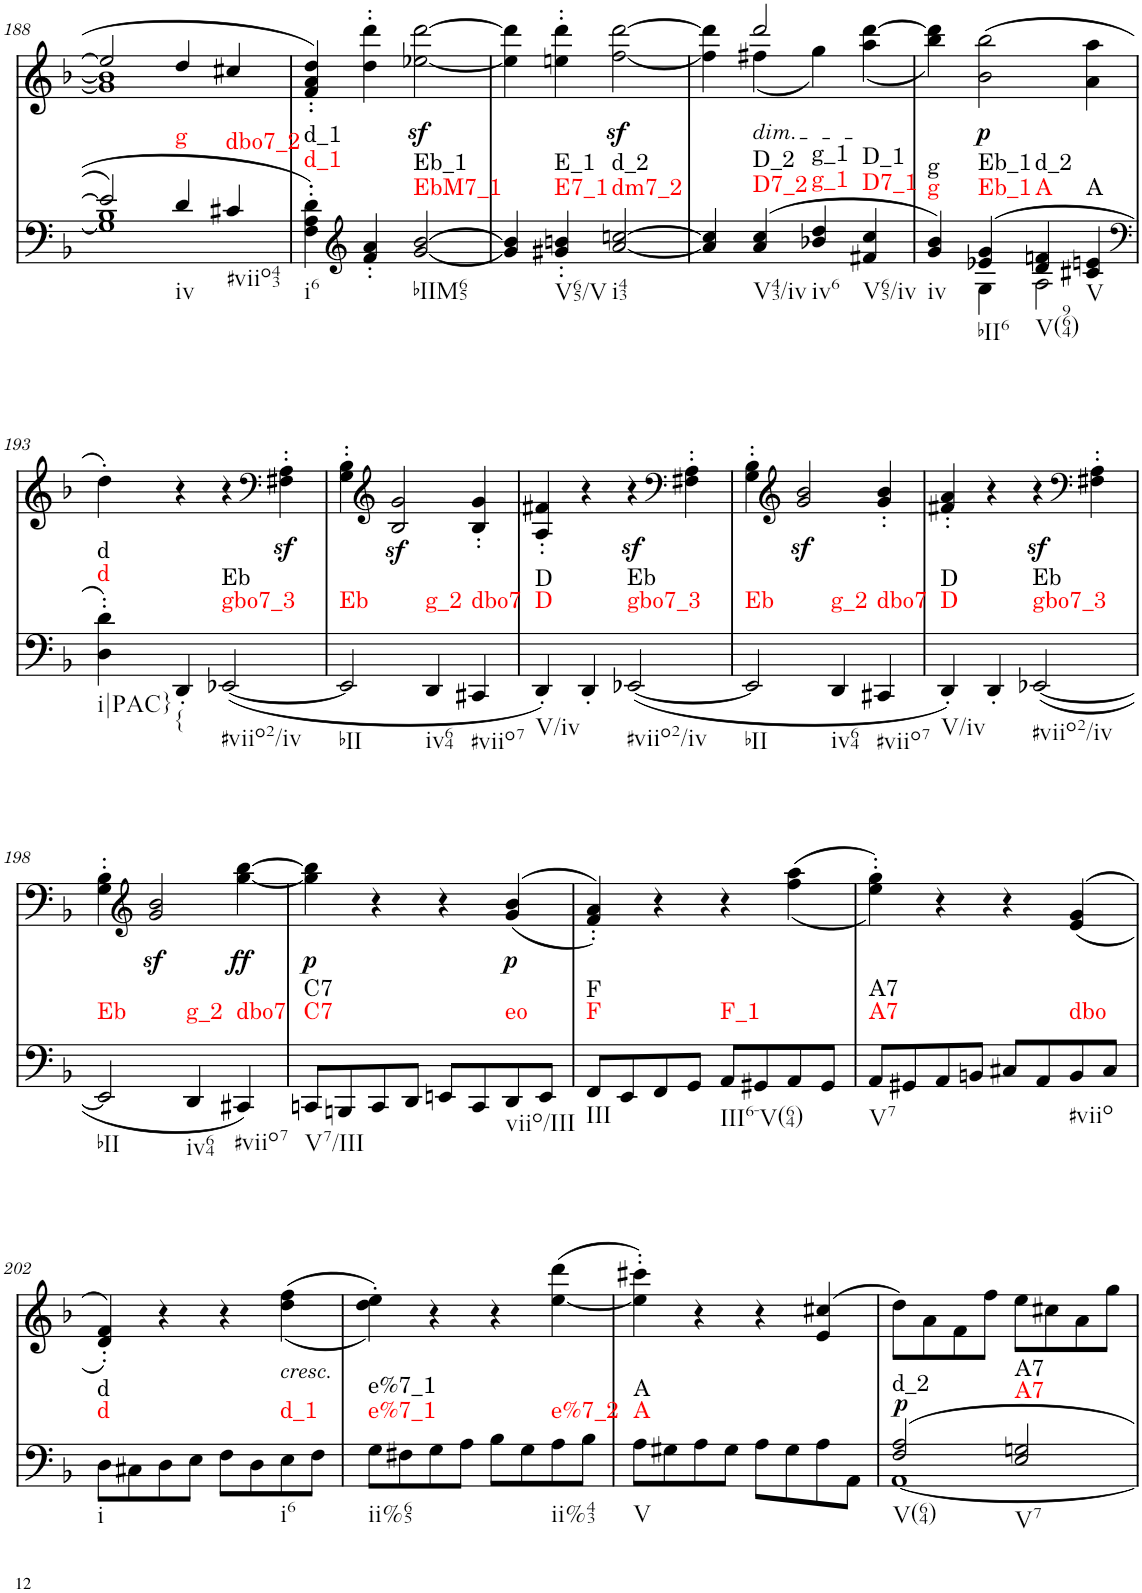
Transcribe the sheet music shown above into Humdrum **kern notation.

**kern	**dynam	**harte	**kern	**text	**dynam
*part2	*part2	*part2	*part1	*part1	*part1
*staff2	*staff2	*	*staff1	*staff1	*staff1
*I"piano	*	*	*I"piano	*	*
*I'Pno	*	*	*I'Pno	*	*
!!LO:PB:g=z
*clefF4	*	*	*clefG2	*	*
*k[b-]	*	*	*k[b-]	*	*
*d:	*	*	*d:	*	*
*M4/4	*	*	*M4/4	*	*
=188	=188	=188	=188	=188	=188
*^	*	*	*^	*	*
2e-/]	1G] 1B-	.	.	2ee-/]	1g] 1b-]	.	.
!	!	!	!LO:H:kt=g	!	!	!	!
4d/	.	.	N	4dd/	.	.	.
!	!	!	!LO:H:kt=dbo7_2	!	!	!	!
4c#X/	.	.	N	4cc#X/	.	.	.
*v	*v	*	*	*	*	*	*
*	*	*	*v	*v	*	*
=189	=189	=189	=189	=189	=189
!	!	!LO:H:n=1:kt=d_1	!	!	!
!	!	!LO:H:n=2:kt=d_1	!	!	!
4F\' 4A\' 4d\'	.	N N	4f/' 4a/' 4dd/'	.	.
*clefG2	*	*	*	*	*
4f/' 4a/'	.	.	4dd\' 4ddd\'	.	.
!	!	!LO:H:n=1:kt=EbM7_1	!	!	!
!	!	!LO:H:n=2:kt=Eb_1	!	!	!
[2g/ [2b-/	.	N N	[2ee-X\z< [2ddd\z<	.	.
=190	=190	=190	=190	=190	=190
4g/] 4b-/]	.	.	4ee-\] 4ddd\]	.	.
!	!	!LO:H:n=1:kt=E7_1	!	!	!
!	!	!LO:H:n=2:kt=E_1	!	!	!
4g#X/' 4bn/'	.	N N	4een\' 4ddd\'	.	.
!	!	!LO:H:n=1:kt=dm7_2	!	!	!
!	!	!LO:H:n=2:kt=d_2	!	!	!
[2a/ [2ccn/	.	N N	[2ff\z< [>2ddd\z<	.	.
=191	=191	=191	=191	=191	=191
*	*	*	*^	*	*
4a/] 4cc/]	.	.	4ryy	4ff\] 4ddd\]	.	.
!	!	!LO:H:n=1:kt=D7_2	!LO:TX:b:i:t=dim.	!	!	!
!	!	!LO:H:n=2:kt=D_2	!	!	!	!
(>4a/ 4cc/	.	N N	2ddd/	(4ff#X\	.	.
!	!	!LO:H:n=1:kt=g_1	!	!	!	!
!	!	!LO:H:n=2:kt=g_1	!	!	!	!
4b-X/ 4dd/	.	N N	.	4gg\)	.	.
!	!	!LO:H:n=1:kt=D7_1	!	!	!	!
!	!	!LO:H:n=2:kt=D_1	!	!	!	!
4f#X/ 4cc/	.	N N	4ryy	(4aa\ [>4ddd\	.	.
=192	=192	=192	=192	=192	=192	=192
*^	*	*	*	*	*	*
!	!	!	!LO:H:n=1:kt=g	!	!	!	!
!	!	!	!LO:H:n=2:kt=g	!	!	!	!
*	*	*	*	*v	*v	*	*
4g/ 4b-/)	4ryy	.	N N	4bb-\ 4ddd\])	.	.
!	!	!	!LO:H:n=1:kt=Eb_1	!	!LO:LY:b	!LO:DY:b
!	!	!	!LO:H:n=2:kt=Eb_1	!	!	!
(4e-X/ 4g/	4G\	.	N N	(2b-\ 2bb-\	p	p
!	!	!	!LO:H:n=1:kt=A	!	!	!
!	!	!	!LO:H:n=2:kt=d_2	!	!	!
4d/ 4fn/	2A\	.	N N	.	.	.
!	!	!	!LO:H:kt=A	!	!	!
4c#X/ 4en/	.	.	N	4a\ 4aa\	.	.
*v	*v	*	*	*	*	*
!!LO:LB:g=z
=193	=193	=193	=193	=193	=193
*clefF4	*	*	*	*	*
!	!	!LO:H:n=1:kt=d	!	!LO:LY:b	!
!	!	!LO:H:n=2:kt=d	!	!	!
4D\' 4d\')	.	N N	4dd'\)	f	.
!	!	!LO:H:kt={	!	!	!
4DD'/	.	N	4r	.	.
!	!	!LO:H:n=1:kt=gbo7_3	!	!	!
!	!	!LO:H:n=2:kt=Eb	!	!	!
(<[2EE-X/	.	N N	4r	.	.
*	*	*	*clefF4	*	*
.	.	.	4F#X\z<' 4A\z<'	.	.
=194	=194	=194	=194	=194	=194
!	!	!LO:H:kt=Eb	!	!	!
2EE-/]	.	N	4G\' 4B-\'	.	.
*	*	*	*clefG2	*	*
.	.	.	2B-/z< 2g/z<	.	.
!	!	!LO:H:kt=g_2	!	!	!
4DD/	.	N	.	.	.
!	!	!LO:H:kt=dbo7	!	!	!
4CC#X/	.	N	4B-/' 4g/'	.	.
=195	=195	=195	=195	=195	=195
!	!	!LO:H:n=1:kt=D	!	!	!
!	!	!LO:H:n=2:kt=D	!	!	!
4DD'/)	.	N N	4A/' 4f#X/'	.	.
4DD'/	.	.	4r	.	.
!	!	!LO:H:n=1:kt=gbo7_3	!	!	!LO:DY:b
!	!	!LO:H:n=2:kt=Eb	!	!	!
(<[2EE-X/	.	N N	4r	.	sf
*	*	*	*clefF4	*	*
.	.	.	4F#X\' 4A\'	.	.
=196	=196	=196	=196	=196	=196
!	!	!LO:H:kt=Eb	!	!	!
2EE-/]	.	N	4G\' 4B-\'	.	.
*	*	*	*clefG2	*	*
.	.	.	2g/z< 2b-/z<	.	.
!	!	!LO:H:kt=g_2	!	!	!
4DD/	.	N	.	.	.
!	!	!LO:H:kt=dbo7	!	!	!
4CC#X/	.	N	4g/' 4b-/'	.	.
=197	=197	=197	=197	=197	=197
!	!	!LO:H:n=1:kt=D	!	!	!
!	!	!LO:H:n=2:kt=D	!	!	!
4DD'/)	.	N N	4f#X/' 4a/'	.	.
4DD'/	.	.	4r	.	.
!	!	!LO:H:n=1:kt=gbo7_3	!	!	!LO:DY:b
!	!	!LO:H:n=2:kt=Eb	!	!	!
(<[2EE-X/	.	N N	4r	.	sf
*	*	*	*clefF4	*	*
.	.	.	4F#X\' 4A\'	.	.
!!LO:LB:g=z
=198	=198	=198	=198	=198	=198
!	!	!LO:H:kt=Eb	!	!	!
2EE-/]	.	N	4G\' 4B-\'	.	.
*	*	*	*clefG2	*	*
.	.	.	2g/z< 2b-/z<	.	.
!	!	!LO:H:kt=g_2	!	!	!
4DD/	.	N	.	.	.
!	!	!LO:H:kt=dbo7	!	!LO:LY:b	!LO:DY:b
4CC#X/)	.	N	[4gg\ [4bb-\	ff	ff
=199	=199	=199	=199	=199	=199
!	!	!LO:H:n=1:kt=C7	!	!LO:LY:b	!LO:DY:b
!	!	!LO:H:n=2:kt=C7	!	!	!
8CCn/L	.	N N	4gg\] 4bb-\]	p	p
8BBBn/	.	.	.	.	.
8CC/	.	.	4r	.	.
8DD/J	.	.	.	.	.
8EEn/L	.	.	4r	.	.
8CC/	.	.	.	.	.
!	!	!LO:H:kt=eo	!	!LO:LY:b	!LO:DY:b
8DD/	.	N	((>4g/ 4b-/	p	p
8EE/J	.	.	.	.	.
=200	=200	=200	=200	=200	=200
!	!	!LO:H:n=1:kt=F	!	!	!
!	!	!LO:H:n=2:kt=F	!	!	!
8FF/L	.	N N	4f/' 4a/'))	.	.
8EE/	.	.	.	.	.
8FF/	.	.	4r	.	.
8GG/J	.	.	.	.	.
!	!	!LO:H:kt=F_1	!	!	!
8AA/L	.	N	4r	.	.
8GG#X/	.	.	.	.	.
8AA/	.	.	((<4ff\ 4aa\	.	.
8GG#/J	.	.	.	.	.
=201	=201	=201	=201	=201	=201
!	!	!LO:H:n=1:kt=A7	!	!	!
!	!	!LO:H:n=2:kt=A7	!	!	!
8AA/L	.	N N	4ee\' 4gg\'))	.	.
8GG#X/	.	.	.	.	.
8AA/	.	.	4r	.	.
8BBn/J	.	.	.	.	.
8C#X/L	.	.	4r	.	.
8AA/	.	.	.	.	.
!	!	!LO:H:kt=dbo	!	!	!
8BB/	.	N	(>(4e/ 4g/	.	.
8C#/J	.	.	.	.	.
!!LO:LB:g=z
=202	=202	=202	=202	=202	=202
!	!	!LO:H:n=1:kt=d	!	!	!
!	!	!LO:H:n=2:kt=d	!	!	!
8D\L	.	N N	4d/' 4f/'))	.	.
8C#X\	.	.	.	.	.
8D\	.	.	4r	.	.
8E\J	.	.	.	.	.
8F\L	.	.	4r	.	.
8D\	.	.	.	.	.
!	!	!	!LO:TX:b:i:t=cresc.	!	!
!	!	!LO:H:kt=d_1	!	!LO:LY:b	!
8E\	.	N	(<(4dd\ 4ff\	<	.
8F\J	.	.	.	.	.
=203	=203	=203	=203	=203	=203
*	*	*	*^	*	*
!	!	!LO:H:n=1:kt=e%7_1	!	!	!	!
!	!	!LO:H:n=2:kt=e%7_1	!	!	!	!
8G\L	.	N N	4dd\'> 4ee\'>))	2.ryy	.	.
8F#X\	.	.	.	.	.	.
8G\	.	.	4r	.	.	.
8A\J	.	.	.	.	.	.
8B-\L	.	.	4r	.	.	.
8G\	.	.	.	.	.	.
!	!	!LO:H:kt=e%7_2	!	!	!	!
8A\	.	N	4ryy	(>[4ee\ 4ddd\	.	.
8B-\J	.	.	.	.	.	.
*	*	*	*v	*v	*	*
=204	=204	=204	=204	=204	=204
!	!	!LO:H:n=1:kt=A	!	!LO:LY:b	!
!	!	!LO:H:n=2:kt=A	!	!	!
8A\L	.	N N	4ee\]' 4ccc#X\')	f	.
8G#X\	.	.	.	.	.
8A\	.	.	4r	.	.
8G#\J	.	.	.	.	.
8A\L	.	.	4r	.	.
8G#\	.	.	.	.	.
8A\	.	.	(>4e/ 4cc#X/	.	.
8AA\J	.	.	.	.	.
=205	=205	=205	=205	=205	=205
*^	*	*	*	*	*
!	!	!LO:DY:a	!LO:H:kt=d_2	!	!LO:LY:b	!
2F/ 2A/	[1AA	p	N	8dd\L)	p	.
.	.	.	.	8a\	.	.
.	.	.	.	8f\	.	.
.	.	.	.	8ff\J	.	.
!	!	!	!LO:H:n=1:kt=A7	!	!	!
!	!	!	!LO:H:n=2:kt=A7	!	!	!
2E/ 2Gn/	.	.	N N	8ee\L	.	.
.	.	.	.	8cc#X\	.	.
.	.	.	.	8a\	.	.
.	.	.	.	8gg\J	.	.
*v	*v	*	*	*	*	*
=	=	=	=	=	=
*-	*-	*-	*-	*-	*-
